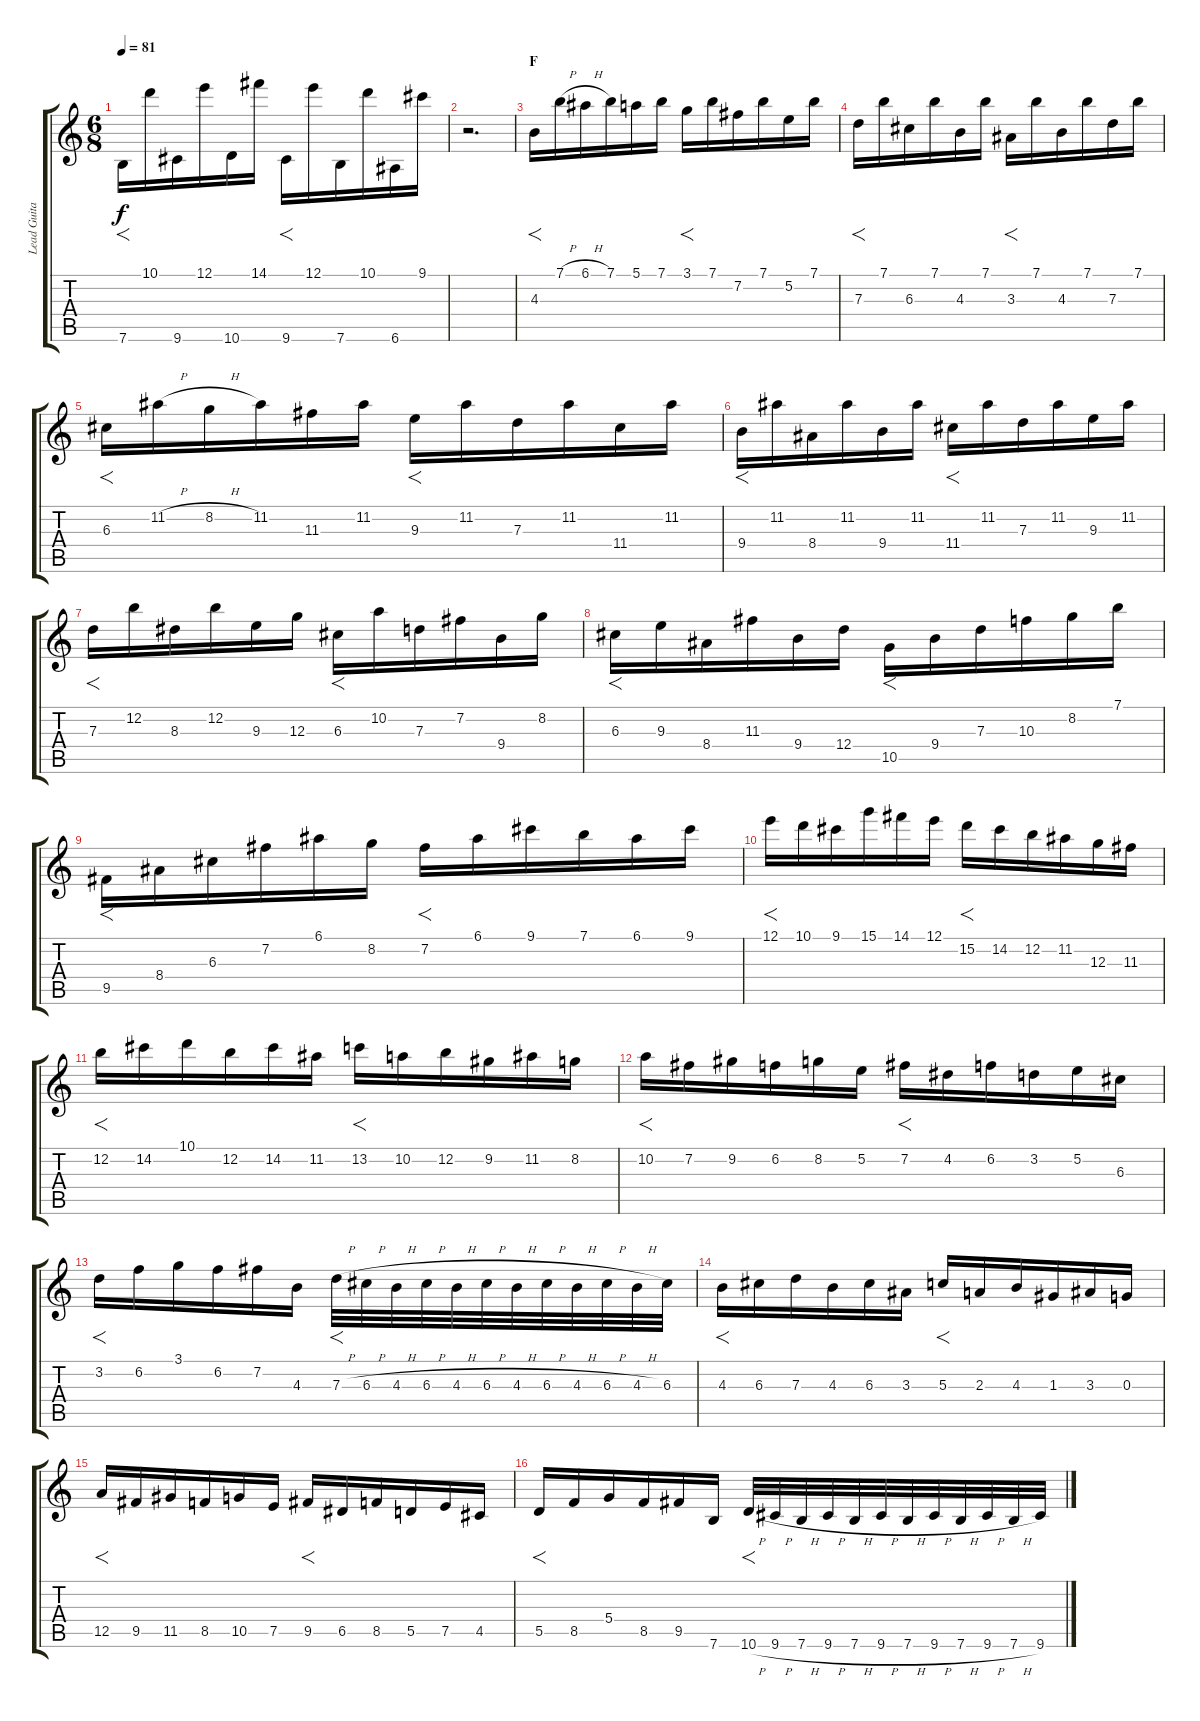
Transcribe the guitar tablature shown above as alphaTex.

\track ("Lead Guitar" "Lead Guita") {instrument electricguitarclean}
\staff {score tabs}
\tuning (E4 B3 G3 D3 A2 E2) {hide}
\ts (6 8)
\tempo 81
\clef g2
\ks c
7.6.16{f dy f} 10.1.16 9.6.16 12.1.16 10.6.16 14.1.16 9.6.16{f} 12.1.16 7.6.16 10.1.16 6.6.16 9.1.16 |
r.2{d} |
\section ("" "F")
4.3.16{f} 7.1{h}.16 6.1{h}.16 7.1.16 5.1.16 7.1.16 3.1.16{f} 7.1.16 7.2.16 7.1.16 5.2.16 7.1.16 |
7.3.16{f} 7.1.16 6.3.16 7.1.16 4.3.16 7.1.16 3.3.16{f} 7.1.16 4.3.16 7.1.16 7.3.16 7.1.16 |
6.3.16{f} 11.2{h}.16 8.2{h}.16 11.2.16 11.3.16 11.2.16 9.3.16{f} 11.2.16 7.3.16 11.2.16 11.4.16 11.2.16 |
9.4.16{f} 11.2.16 8.4.16 11.2.16 9.4.16 11.2.16 11.4.16{f} 11.2.16 7.3.16 11.2.16 9.3.16 11.2.16 |
7.3.16{f} 12.2.16 8.3.16 12.2.16 9.3.16 12.3.16 6.3.16{f} 10.2.16 7.3.16 7.2.16 9.4.16 8.2.16 |
6.3.16{f} 9.3.16 8.4.16 11.3.16 9.4.16 12.4.16 10.5.16{f} 9.4.16 7.3.16 10.3.16 8.2.16 7.1.16 |
9.5.16{f} 8.4.16 6.3.16 7.2.16 6.1.16 8.2.16 7.2.16{f} 6.1.16 9.1.16 7.1.16 6.1.16 9.1.16 |
12.1.16{f} 10.1.16 9.1.16 15.1.16 14.1.16 12.1.16 15.2.16{f} 14.2.16 12.2.16 11.2.16 12.3.16 11.3.16 |
12.2.16{f} 14.2.16 10.1.16 12.2.16 14.2.16 11.2.16 13.2.16{f} 10.2.16 12.2.16 9.2.16 11.2.16 8.2.16 |
10.2.16{f} 7.2.16 9.2.16 6.2.16 8.2.16 5.2.16 7.2.16{f} 4.2.16 6.2.16 3.2.16 5.2.16 6.3.16 |
3.2.16{f} 6.2.16 3.1.16 6.2.16 7.2.16 4.3.16 7.3{h}.32{f} 6.3{h}.32 4.3{h}.32 6.3{h}.32 4.3{h}.32 6.3{h}.32 4.3{h}.32 6.3{h}.32 4.3{h}.32 6.3{h}.32 4.3{h}.32 6.3.32 |
4.3.16{f} 6.3.16 7.3.16 4.3.16 6.3.16 3.3.16 5.3.16{f} 2.3.16 4.3.16 1.3.16 3.3.16 0.3.16 |
12.5.16{f} 9.5.16 11.5.16 8.5.16 10.5.16 7.5.16 9.5.16{f} 6.5.16 8.5.16 5.5.16 7.5.16 4.5.16 |
5.5.16{f} 8.5.16 5.4.16 8.5.16 9.5.16 7.6.16 10.6{h}.32{f} 9.6{h}.32 7.6{h}.32 9.6{h}.32 7.6{h}.32 9.6{h}.32 7.6{h}.32 9.6{h}.32 7.6{h}.32 9.6{h}.32 7.6{h}.32 9.6.32
